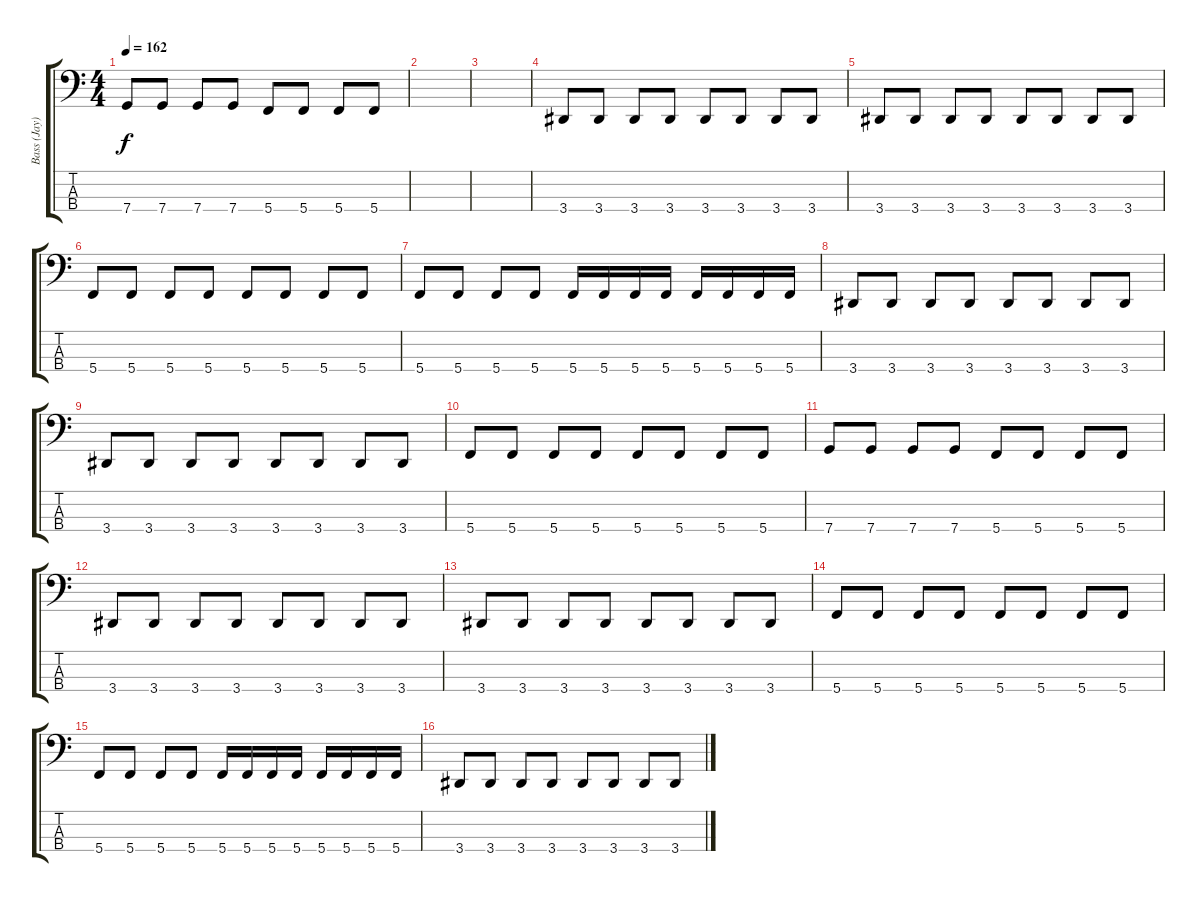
\track ("Bass (Jay)" "Bass (Jay)") {instrument electricbasspick}
\staff {score tabs}
\tuning (F2 C2 G1 C1) {hide}
\ts (4 4)
\tempo 162
\clef f4
\ks c
7.4.8{dy f} 7.4.8 7.4.8 7.4.8 5.4.8 5.4.8 5.4.8 5.4.8 |
|
|
3.4.8 3.4.8 3.4.8 3.4.8 3.4.8 3.4.8 3.4.8 3.4.8 |
3.4.8 3.4.8 3.4.8 3.4.8 3.4.8 3.4.8 3.4.8 3.4.8 |
5.4.8 5.4.8 5.4.8 5.4.8 5.4.8 5.4.8 5.4.8 5.4.8 |
5.4.8 5.4.8 5.4.8 5.4.8 5.4.16 5.4.16 5.4.16 5.4.16 5.4.16 5.4.16 5.4.16 5.4.16 |
3.4.8 3.4.8 3.4.8 3.4.8 3.4.8 3.4.8 3.4.8 3.4.8 |
3.4.8 3.4.8 3.4.8 3.4.8 3.4.8 3.4.8 3.4.8 3.4.8 |
5.4.8 5.4.8 5.4.8 5.4.8 5.4.8 5.4.8 5.4.8 5.4.8 |
7.4.8 7.4.8 7.4.8 7.4.8 5.4.8 5.4.8 5.4.8 5.4.8 |
3.4.8 3.4.8 3.4.8 3.4.8 3.4.8 3.4.8 3.4.8 3.4.8 |
3.4.8 3.4.8 3.4.8 3.4.8 3.4.8 3.4.8 3.4.8 3.4.8 |
5.4.8 5.4.8 5.4.8 5.4.8 5.4.8 5.4.8 5.4.8 5.4.8 |
5.4.8 5.4.8 5.4.8 5.4.8 5.4.16 5.4.16 5.4.16 5.4.16 5.4.16 5.4.16 5.4.16 5.4.16 |
3.4.8 3.4.8 3.4.8 3.4.8 3.4.8 3.4.8 3.4.8 3.4.8
